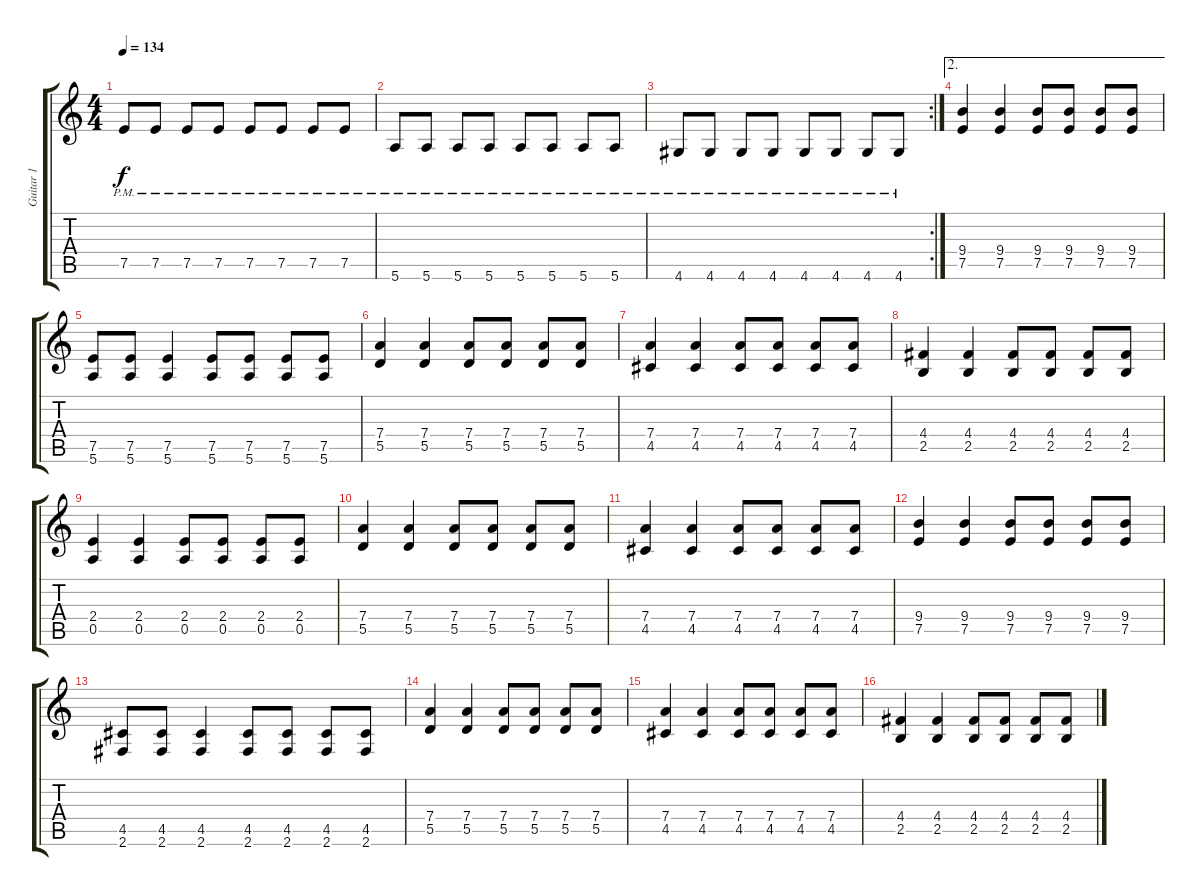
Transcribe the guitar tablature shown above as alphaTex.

\track ("Guitar 1" "Guitar 1") {instrument distortionguitar}
\staff {score tabs}
\tuning (E4 B3 G3 D3 A2 E2) {hide}
\ts (4 4)
\tempo 134
\clef g2
\ks c
7.5{pm}.8{dy f} 7.5{pm}.8 7.5{pm}.8 7.5{pm}.8 7.5{pm}.8 7.5{pm}.8 7.5{pm}.8 7.5{pm}.8 |
5.6{pm}.8 5.6{pm}.8 5.6{pm}.8 5.6{pm}.8 5.6{pm}.8 5.6{pm}.8 5.6{pm}.8 5.6{pm}.8 |
\rc 2
4.6{pm}.8 4.6{pm}.8 4.6{pm}.8 4.6{pm}.8 4.6{pm}.8 4.6{pm}.8 4.6{pm}.8 4.6{pm}.8 |
\ae 2
(9.4 7.5).4 (9.4 7.5).4 (9.4 7.5).8 (9.4 7.5).8 (9.4 7.5).8 (9.4 7.5).8 |
(7.5 5.6).8 (7.5 5.6).8 (7.5 5.6).4 (7.5 5.6).8 (7.5 5.6).8 (7.5 5.6).8 (7.5 5.6).8 |
(7.4 5.5).4 (7.4 5.5).4 (7.4 5.5).8 (7.4 5.5).8 (7.4 5.5).8 (7.4 5.5).8 |
(7.4 4.5).4 (7.4 4.5).4 (7.4 4.5).8 (7.4 4.5).8 (7.4 4.5).8 (7.4 4.5).8 |
(4.4 2.5).4 (4.4 2.5).4 (4.4 2.5).8 (4.4 2.5).8 (4.4 2.5).8 (4.4 2.5).8 |
(2.4 0.5).4 (2.4 0.5).4 (2.4 0.5).8 (2.4 0.5).8 (2.4 0.5).8 (2.4 0.5).8 |
(7.4 5.5).4 (7.4 5.5).4 (7.4 5.5).8 (7.4 5.5).8 (7.4 5.5).8 (7.4 5.5).8 |
(7.4 4.5).4 (7.4 4.5).4 (7.4 4.5).8 (7.4 4.5).8 (7.4 4.5).8 (7.4 4.5).8 |
(9.4 7.5).4 (9.4 7.5).4 (9.4 7.5).8 (9.4 7.5).8 (9.4 7.5).8 (9.4 7.5).8 |
(4.5 2.6).8 (4.5 2.6).8 (4.5 2.6).4 (4.5 2.6).8 (4.5 2.6).8 (4.5 2.6).8 (4.5 2.6).8 |
(7.4 5.5).4 (7.4 5.5).4 (7.4 5.5).8 (7.4 5.5).8 (7.4 5.5).8 (7.4 5.5).8 |
(7.4 4.5).4 (7.4 4.5).4 (7.4 4.5).8 (7.4 4.5).8 (7.4 4.5).8 (7.4 4.5).8 |
(4.4 2.5).4 (4.4 2.5).4 (4.4 2.5).8 (4.4 2.5).8 (4.4 2.5).8 (4.4 2.5).8
